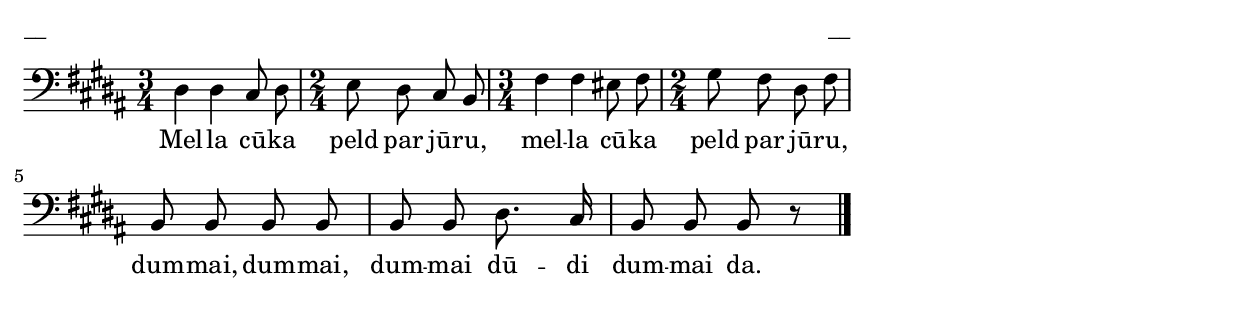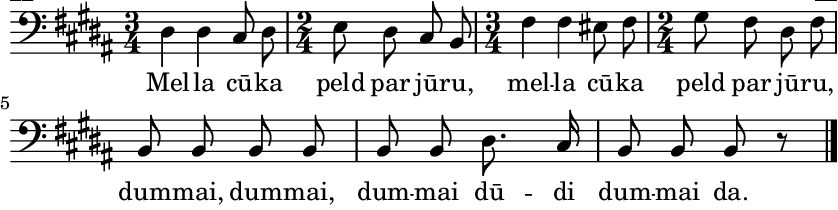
\version "2.13.18"
#(ly:set-option 'crop #t)

%\header {
%    title = "Mella cūka peld par jūru"
%}
\paper {
line-width = 14\cm
left-margin = 0.4\cm
between-system-padding = 0.1\cm
between-system-space = 0.1\cm
}
\layout {
indent = #0
ragged-last = ##f
}

voiceA = \relative c {
\clef "bass"
\key b \major
\time 3/4
dis4 dis cis8 dis | \time  2/4 e dis cis b | \time 3/4 fis'4 fis eis8 fis | \time 2/4 gis fis dis fis | b, b b b | b b dis8. cis16 | b8 b b r 

\bar "|."
} 



lyricA = \lyricmode {
Mel -- la cū -- ka peld par jū -- ru, mel -- la cū -- ka peld par jū -- ru, dum -- mai, dum -- mai, dum -- mai dū -- di dum -- mai da.
}


fullScore = <<
\new Staff {
<<
\new Voice = "voiceA" { \oneVoice \autoBeamOff \voiceA }
\new Lyrics \lyricsto "voiceA" \lyricA
>>
}
>>

\score {
\fullScore
\header { piece = "__" opus = "__" }
}
\markup { \with-color #(x11-color 'white) \sans \smaller "__" }
\score {
\unfoldRepeats
\fullScore
\midi {
\context { \Staff \remove "Staff_performer" }
\context { \Voice \consists "Staff_performer" }
}
}


